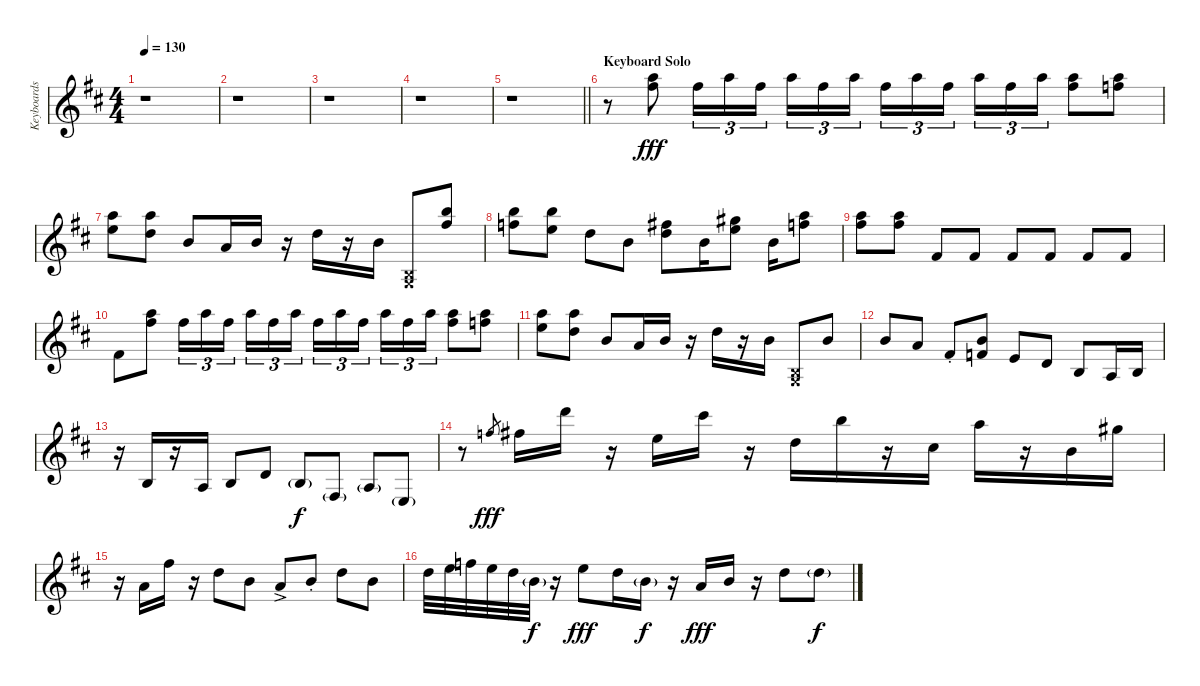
\track ("Keyboards (Don Airey)" "Keyboards ") {instrument rockorgan}
\staff {score}
\tuning (E4 B3 G3 D3 A2 E2) {hide}
\ts (4 4)
\tempo 130
\clef g2
\ks bminor
r.1{dy f} |
r.1 |
r.1 |
r.1 |
\barLineRight lightlight
r.1 |
\section ("" "Keyboard Solo ")
r.8{volume 16 instrument electricpiano1} (17.1 19.2).8{dy fff} 19.2.16{tu (3 2)} 17.1.16{tu (3 2)} 19.2.16{tu (3 2) beam splitsecondary} 17.1.16{tu (3 2)} 19.2.16{tu (3 2)} 17.1.16{tu (3 2)} 19.2.16{tu (3 2)} 17.1.16{tu (3 2)} 19.2.16{tu (3 2) beam splitsecondary} 17.1.16{tu (3 2)} 19.2.16{tu (3 2)} 17.1.16{tu (3 2)} (17.1 19.2).8 (17.1 18.2).8 |
(17.1 17.2).8 (17.1 15.2).8 16.3.8 14.3.16 16.3.16 r.16 15.2.16 r.16 16.3.16 (0.2{x} 0.3{x}).8 (19.1 19.2).8 |
(19.1 18.2).8 (19.1 17.2).8 19.3.8 16.3.8 (14.1 15.2).8 16.3.16 (16.1 17.2).8 16.3.16 (17.1 18.2).8 |
(17.1 19.2).8 (17.1 19.2).8 11.3.8 11.3.8 11.3.8 11.3.8 11.3.8 11.3.8 |
11.3.8{volume 16 instrument electricpiano1} (17.1 19.2).8 19.2.16{tu (3 2)} 17.1.16{tu (3 2)} 19.2.16{tu (3 2) beam splitsecondary} 17.1.16{tu (3 2)} 19.2.16{tu (3 2)} 17.1.16{tu (3 2)} 19.2.16{tu (3 2)} 17.1.16{tu (3 2)} 19.2.16{tu (3 2) beam splitsecondary} 17.1.16{tu (3 2)} 19.2.16{tu (3 2)} 17.1.16{tu (3 2)} (17.1 19.2).8 (17.1 18.2).8 |
(17.1 17.2).8 (17.1 15.2).8 16.3.8 14.3.16 16.3.16 r.16 15.2.16 r.16 16.3.16 (0.2{x} 0.3{x}).8 16.3.8 |
16.3.8 14.3.8 16.4{st}.8 (16.3 15.4).8 14.4.8 17.5.8 14.5.8 17.6.16 14.5.16 |
r.16 14.5.16 r.16 17.6.16 14.5.8 17.5.8 14.5{g}.8{dy f} 14.6{g}.8 12.5{g}.8 12.6{g}.8 |
r.8 18.2.8{gr dy fff} 19.2.16 22.1.16 r.16 17.2.16 21.1.16 r.16 15.2.16 19.1.16 r.16 14.2.16 17.1.16 r.16 12.2.16 16.1.16 |
r.16 10.2.16 14.1.16 r.16 15.2.8 12.2.8 10.2{ac}.8 12.2{st}.8 10.1.8 12.2.8 |
15.2.32 17.2.32 18.2.32 17.2.32 15.2.32 12.2{g}.32{dy f} r.16 17.2.8{dy fff} 15.2.16 16.3{g}.16{dy f} r.16 14.3.16{dy fff} 16.3.16 r.16 15.2.8 15.2{g}.8{dy f}
